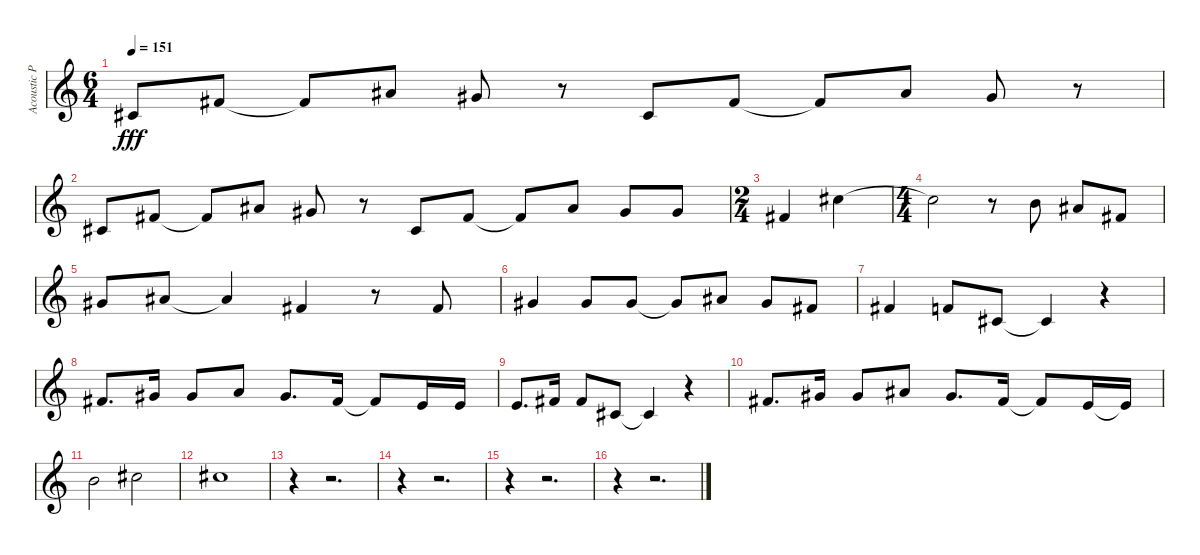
\track ("Acoustic Piano" "Acoustic P") {instrument acousticgrandpiano}
\staff {score}
\tuning (E4 B3 G3 D3 A2 E2 B1) {hide}
\ts (6 4)
\tempo 151
\clef g2
\ks c
2.2.8{dy fff} 2.1.8 2.1{t}.8 6.1.8 4.1.8 r.8 2.2.8 2.1.8 2.1{t}.8 6.1.8 4.1.8 r.8 |
2.2.8 2.1.8 2.1{t}.8 6.1.8 4.1.8 r.8 2.2.8 2.1.8 2.1{t}.8 6.1.8 4.1.8 4.1.8 |
\ts (2 4)
2.1.4 9.1.4 |
\ts (4 4)
9.1{t}.2 r.8 7.1.8 6.1.8 2.1.8 |
4.1.8 6.1.8 6.1{t}.4 2.1.4 r.8 2.1.8 |
4.1.4 4.1.8 4.1.8 4.1{t}.8 6.1.8 4.1.8 2.1.8 |
2.1.4 1.1.8 2.2.8 2.2{t}.4 r.4 |
2.1.8{d} 4.1.16 4.1.8 5.1.8 4.1.8{d} 2.1.16 2.1{t}.8 0.1.16 0.1.16 |
0.1.8{d} 2.1.16 2.1.8 2.2.8 2.2{t}.4 r.4 |
2.1.8{d} 4.1.16 4.1.8 6.1.8 4.1.8{d} 2.1.16 2.1{t}.8 0.1.16 0.1{t}.16 |
7.1.2 9.1.2 |
9.1.1 |
r.4 r.2{d} |
r.4 r.2{d} |
r.4 r.2{d} |
r.4 r.2{d}
